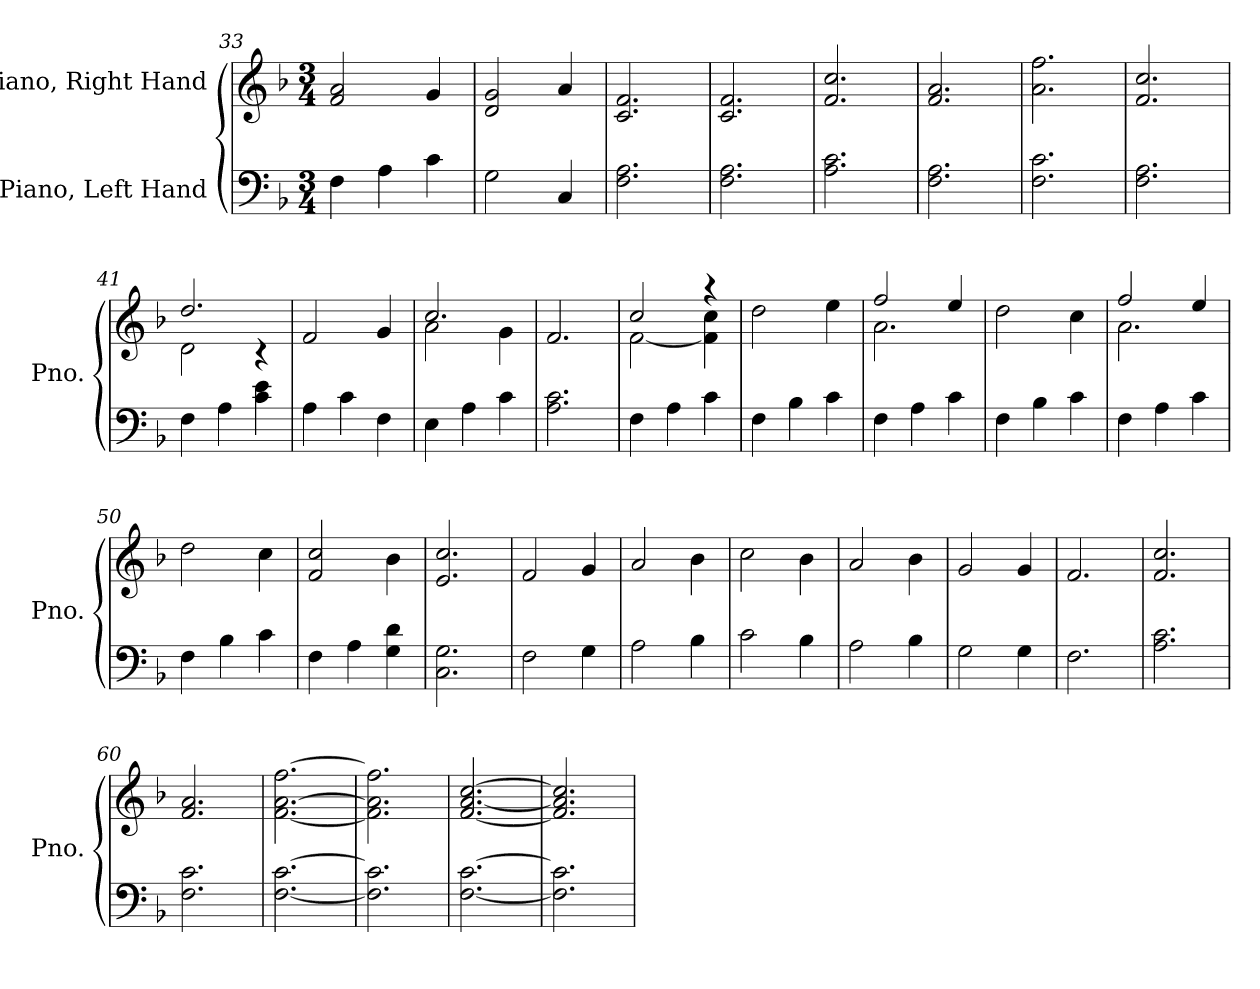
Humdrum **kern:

**kern	**kern
*part2	*part1
*staff2	*staff1
*I"Piano, Left Hand	*I"Piano, Right Hand
*I'Pno.	*I'Pno.
*clefF4	*clefG2
*k[b-]	*k[b-]
*M3/4	*M3/4
=33	=33
4F\	2f/ 2a/
4A\	.
4c\	4g/
=34	=34
2G\	2d/ 2g/
4C/	4a/
=35	=35
2.F\ 2.A\	2.c/ 2.f/
=36	=36
2.F\ 2.A\	2.c/ 2.f/
=37	=37
2.A\ 2.c\	2.f/ 2.cc/
=38	=38
2.F\ 2.A\	2.f/ 2.a/
=39	=39
2.F\ 2.c\	2.a\ 2.ff\
=40	=40
2.F\ 2.A\	2.f/ 2.cc/
=41	=41
*	*^
4F\	2.dd/	2d\
4A\	.	.
4c\ 4e\	.	4r
*	*v	*v
=42	=42
4A\	2f/
4c\	.
4F\	4g/
=43	=43
*	*^
4E\	2.cc/	2a\
4A\	.	.
4c\	.	4g\
*	*v	*v
!!LO:LB:g=z
=44	=44
2.A\ 2.c\	2.f/
=45	=45
*	*^
4F\	2cc/	[2f\
4A\	.	.
4c\	4r	4f\] 4cc\
*	*v	*v
=46	=46
4F\	2dd\
4B-\	.
4c\	4ee\
=47	=47
*	*^
4F\	2ff/	2.a\
4A\	.	.
4c\	4ee/	.
*	*v	*v
=48	=48
4F\	2dd\
4B-\	.
4c\	4cc\
=49	=49
*	*^
4F\	2ff/	2.a\
4A\	.	.
4c\	4ee/	.
*	*v	*v
=50	=50
4F\	2dd\
4B-\	.
4c\	4cc\
=51	=51
4F\	2f/ 2cc/
4A\	.
4G\ 4d\	4b-\
=52	=52
2.C\ 2.G\	2.e/ 2.cc/
=53	=53
2F\	2f/
4G\	4g/
=54	=54
2A\	2a/
4B-\	4b-\
!!LO:LB:g=z
=55	=55
2c\	2cc\
4B-\	4b-\
=56	=56
2A\	2a/
4B-\	4b-\
=57	=57
2G\	2g/
4G\	4g/
=58	=58
2.F\	2.f/
=59	=59
2.A\ 2.c\	2.f/ 2.cc/
=60	=60
2.F\ 2.c\	2.f/ 2.a/
=61	=61
[2.F\ [2.c\	[2.f\ [2.a\ [2.ff\
=62	=62
2.F\] 2.c\]	2.f\] 2.a\] 2.ff\]
=63	=63
[2.F\ [2.c\	[2.f/ [2.a/ [2.cc/
=64	=64
2.F\] 2.c\]	2.f/] 2.a/] 2.cc/]
=	=
*-	*-
